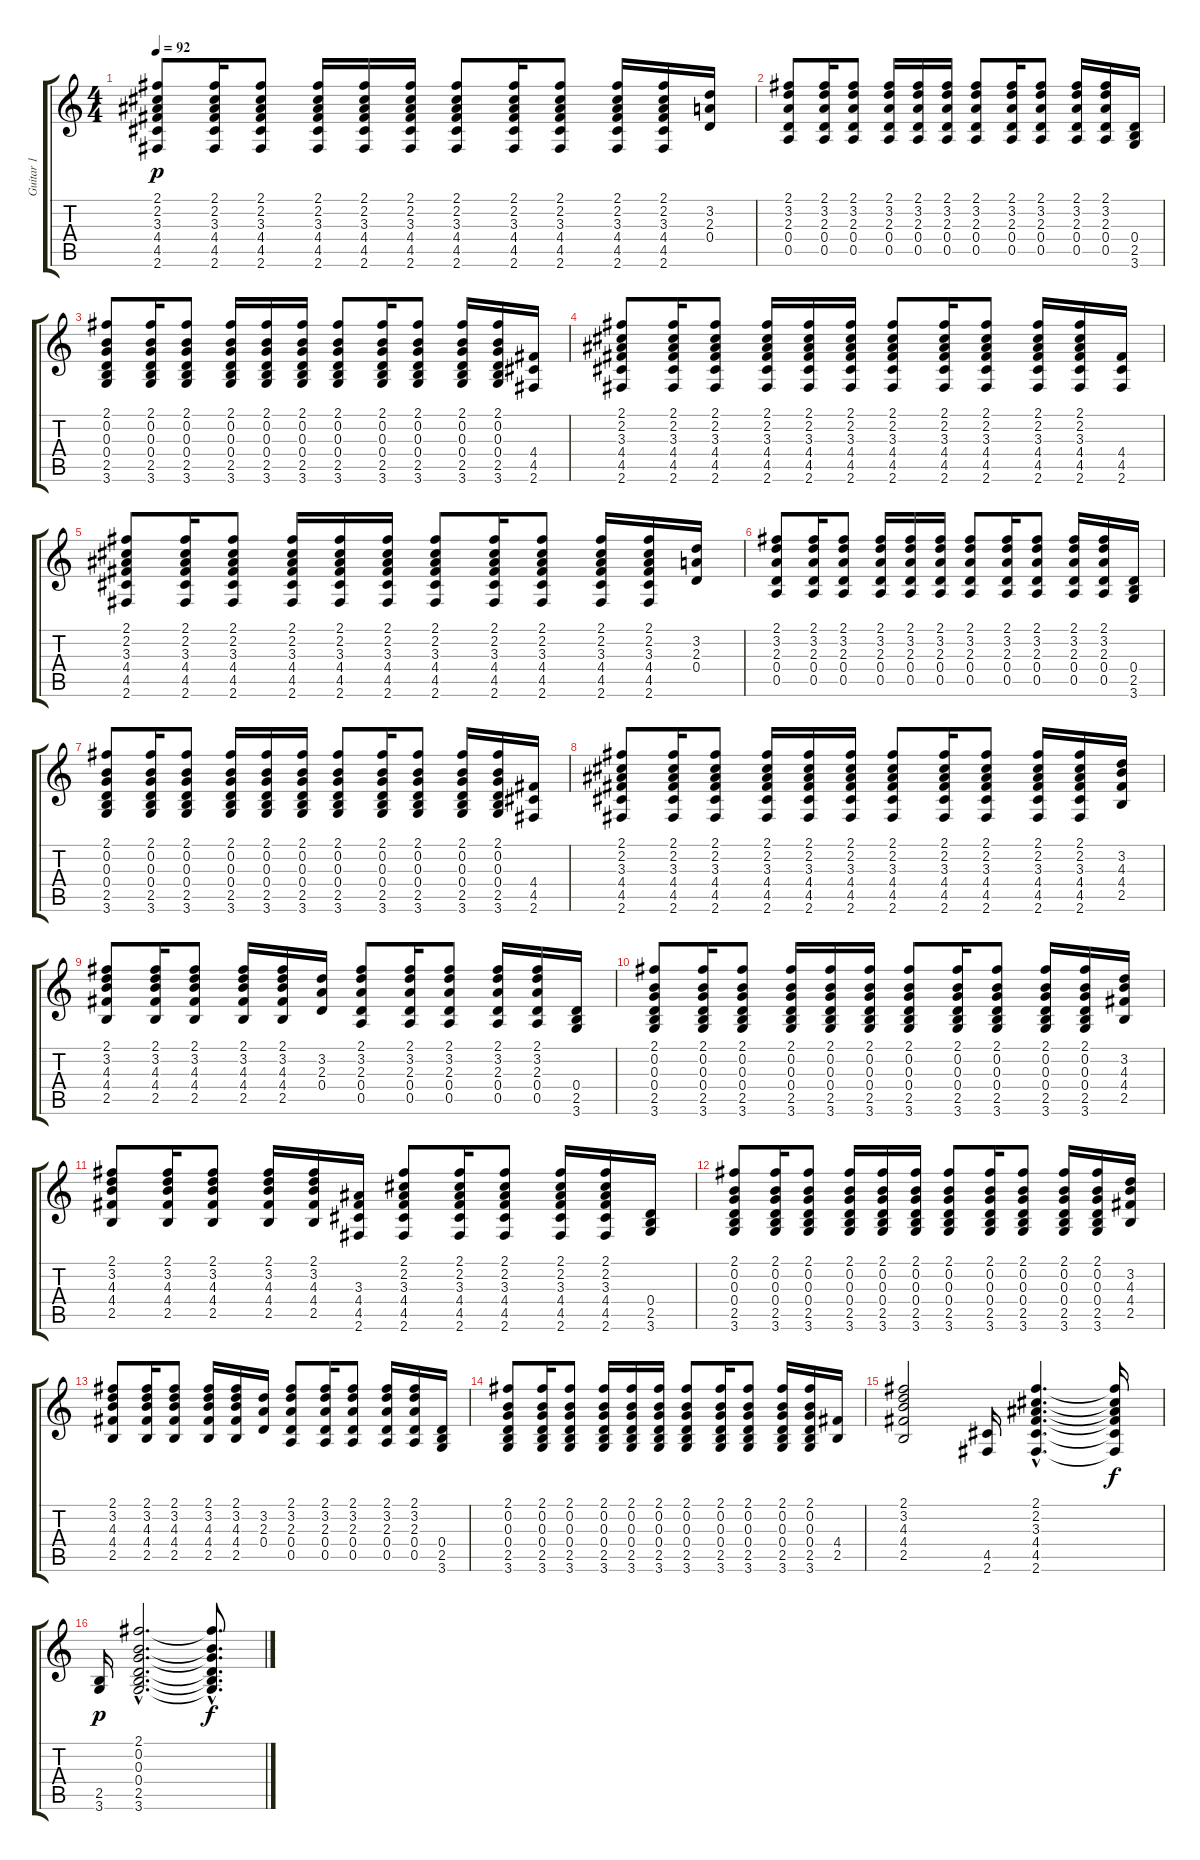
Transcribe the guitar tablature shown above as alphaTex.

\track ("Guitar 1" "Guitar 1") {instrument acousticguitarsteel}
\staff {score tabs}
\tuning (E4 B3 G3 D3 A2 E2) {hide}
\ts (4 4)
\tempo 92
\clef g2
\ks c
(2.1 2.2 3.3 4.4 4.5 2.6).8{dy p} (2.1 2.2 3.3 4.4 4.5 2.6).16 (2.1 2.2 3.3 4.4 4.5 2.6).8 (2.1 2.2 3.3 4.4 4.5 2.6).16 (2.1 2.2 3.3 4.4 4.5 2.6).16 (2.1 2.2 3.3 4.4 4.5 2.6).16 (2.1 2.2 3.3 4.4 4.5 2.6).8 (2.1 2.2 3.3 4.4 4.5 2.6).16 (2.1 2.2 3.3 4.4 4.5 2.6).8 (2.1 2.2 3.3 4.4 4.5 2.6).16 (2.1 2.2 3.3 4.4 4.5 2.6).16 (3.2 2.3 0.4).16 |
(2.1 3.2 2.3 0.4 0.5).8 (2.1 3.2 2.3 0.4 0.5).16 (2.1 3.2 2.3 0.4 0.5).8 (2.1 3.2 2.3 0.4 0.5).16 (2.1 3.2 2.3 0.4 0.5).16 (2.1 3.2 2.3 0.4 0.5).16 (2.1 3.2 2.3 0.4 0.5).8 (2.1 3.2 2.3 0.4 0.5).16 (2.1 3.2 2.3 0.4 0.5).8 (2.1 3.2 2.3 0.4 0.5).16 (2.1 3.2 2.3 0.4 0.5).16 (0.4 2.5 3.6).16 |
(2.1 0.2 0.3 0.4 2.5 3.6).8 (2.1 0.2 0.3 0.4 2.5 3.6).16 (2.1 0.2 0.3 0.4 2.5 3.6).8 (2.1 0.2 0.3 0.4 2.5 3.6).16 (2.1 0.2 0.3 0.4 2.5 3.6).16 (2.1 0.2 0.3 0.4 2.5 3.6).16 (2.1 0.2 0.3 0.4 2.5 3.6).8 (2.1 0.2 0.3 0.4 2.5 3.6).16 (2.1 0.2 0.3 0.4 2.5 3.6).8 (2.1 0.2 0.3 0.4 2.5 3.6).16 (2.1 0.2 0.3 0.4 2.5 3.6).16 (4.4 4.5 2.6).16 |
(2.1 2.2 3.3 4.4 4.5 2.6).8 (2.1 2.2 3.3 4.4 4.5 2.6).16 (2.1 2.2 3.3 4.4 4.5 2.6).8 (2.1 2.2 3.3 4.4 4.5 2.6).16 (2.1 2.2 3.3 4.4 4.5 2.6).16 (2.1 2.2 3.3 4.4 4.5 2.6).16 (2.1 2.2 3.3 4.4 4.5 2.6).8 (2.1 2.2 3.3 4.4 4.5 2.6).16 (2.1 2.2 3.3 4.4 4.5 2.6).8 (2.1 2.2 3.3 4.4 4.5 2.6).16 (2.1 2.2 3.3 4.4 4.5 2.6).16 (4.4 4.5 2.6).16 |
(2.1 2.2 3.3 4.4 4.5 2.6).8 (2.1 2.2 3.3 4.4 4.5 2.6).16 (2.1 2.2 3.3 4.4 4.5 2.6).8 (2.1 2.2 3.3 4.4 4.5 2.6).16 (2.1 2.2 3.3 4.4 4.5 2.6).16 (2.1 2.2 3.3 4.4 4.5 2.6).16 (2.1 2.2 3.3 4.4 4.5 2.6).8 (2.1 2.2 3.3 4.4 4.5 2.6).16 (2.1 2.2 3.3 4.4 4.5 2.6).8 (2.1 2.2 3.3 4.4 4.5 2.6).16 (2.1 2.2 3.3 4.4 4.5 2.6).16 (3.2 2.3 0.4).16 |
(2.1 3.2 2.3 0.4 0.5).8 (2.1 3.2 2.3 0.4 0.5).16 (2.1 3.2 2.3 0.4 0.5).8 (2.1 3.2 2.3 0.4 0.5).16 (2.1 3.2 2.3 0.4 0.5).16 (2.1 3.2 2.3 0.4 0.5).16 (2.1 3.2 2.3 0.4 0.5).8 (2.1 3.2 2.3 0.4 0.5).16 (2.1 3.2 2.3 0.4 0.5).8 (2.1 3.2 2.3 0.4 0.5).16 (2.1 3.2 2.3 0.4 0.5).16 (0.4 2.5 3.6).16 |
(2.1 0.2 0.3 0.4 2.5 3.6).8 (2.1 0.2 0.3 0.4 2.5 3.6).16 (2.1 0.2 0.3 0.4 2.5 3.6).8 (2.1 0.2 0.3 0.4 2.5 3.6).16 (2.1 0.2 0.3 0.4 2.5 3.6).16 (2.1 0.2 0.3 0.4 2.5 3.6).16 (2.1 0.2 0.3 0.4 2.5 3.6).8 (2.1 0.2 0.3 0.4 2.5 3.6).16 (2.1 0.2 0.3 0.4 2.5 3.6).8 (2.1 0.2 0.3 0.4 2.5 3.6).16 (2.1 0.2 0.3 0.4 2.5 3.6).16 (4.4 4.5 2.6).16 |
(2.1 2.2 3.3 4.4 4.5 2.6).8 (2.1 2.2 3.3 4.4 4.5 2.6).16 (2.1 2.2 3.3 4.4 4.5 2.6).8 (2.1 2.2 3.3 4.4 4.5 2.6).16 (2.1 2.2 3.3 4.4 4.5 2.6).16 (2.1 2.2 3.3 4.4 4.5 2.6).16 (2.1 2.2 3.3 4.4 4.5 2.6).8 (2.1 2.2 3.3 4.4 4.5 2.6).16 (2.1 2.2 3.3 4.4 4.5 2.6).8 (2.1 2.2 3.3 4.4 4.5 2.6).16 (2.1 2.2 3.3 4.4 4.5 2.6).16 (3.2 4.3 4.4 2.5).16 |
(2.1 3.2 4.3 4.4 2.5).8 (2.1 3.2 4.3 4.4 2.5).16 (2.1 3.2 4.3 4.4 2.5).8 (2.1 3.2 4.3 4.4 2.5).16 (2.1 3.2 4.3 4.4 2.5).16 (3.2 2.3 0.4).16 (2.1 3.2 2.3 0.4 0.5).8 (2.1 3.2 2.3 0.4 0.5).16 (2.1 3.2 2.3 0.4 0.5).8 (2.1 3.2 2.3 0.4 0.5).16 (2.1 3.2 2.3 0.4 0.5).16 (0.4 2.5 3.6).16 |
(2.1 0.2 0.3 0.4 2.5 3.6).8 (2.1 0.2 0.3 0.4 2.5 3.6).16 (2.1 0.2 0.3 0.4 2.5 3.6).8 (2.1 0.2 0.3 0.4 2.5 3.6).16 (2.1 0.2 0.3 0.4 2.5 3.6).16 (2.1 0.2 0.3 0.4 2.5 3.6).16 (2.1 0.2 0.3 0.4 2.5 3.6).8 (2.1 0.2 0.3 0.4 2.5 3.6).16 (2.1 0.2 0.3 0.4 2.5 3.6).8 (2.1 0.2 0.3 0.4 2.5 3.6).16 (2.1 0.2 0.3 0.4 2.5 3.6).16 (3.2 4.3 4.4 2.5).16 |
(2.1 3.2 4.3 4.4 2.5).8 (2.1 3.2 4.3 4.4 2.5).16 (2.1 3.2 4.3 4.4 2.5).8 (2.1 3.2 4.3 4.4 2.5).16 (2.1 3.2 4.3 4.4 2.5).16 (3.3 4.4 4.5 2.6).16 (2.1 2.2 3.3 4.4 4.5 2.6).8 (2.1 2.2 3.3 4.4 4.5 2.6).16 (2.1 2.2 3.3 4.4 4.5 2.6).8 (2.1 2.2 3.3 4.4 4.5 2.6).16 (2.1 2.2 3.3 4.4 4.5 2.6).16 (0.4 2.5 3.6).16 |
(2.1 0.2 0.3 0.4 2.5 3.6).8 (2.1 0.2 0.3 0.4 2.5 3.6).16 (2.1 0.2 0.3 0.4 2.5 3.6).8 (2.1 0.2 0.3 0.4 2.5 3.6).16 (2.1 0.2 0.3 0.4 2.5 3.6).16 (2.1 0.2 0.3 0.4 2.5 3.6).16 (2.1 0.2 0.3 0.4 2.5 3.6).8 (2.1 0.2 0.3 0.4 2.5 3.6).16 (2.1 0.2 0.3 0.4 2.5 3.6).8 (2.1 0.2 0.3 0.4 2.5 3.6).16 (2.1 0.2 0.3 0.4 2.5 3.6).16 (3.2 4.3 4.4 2.5).16 |
(2.1 3.2 4.3 4.4 2.5).8 (2.1 3.2 4.3 4.4 2.5).16 (2.1 3.2 4.3 4.4 2.5).8 (2.1 3.2 4.3 4.4 2.5).16 (2.1 3.2 4.3 4.4 2.5).16 (3.2 2.3 0.4).16 (2.1 3.2 2.3 0.4 0.5).8 (2.1 3.2 2.3 0.4 0.5).16 (2.1 3.2 2.3 0.4 0.5).8 (2.1 3.2 2.3 0.4 0.5).16 (2.1 3.2 2.3 0.4 0.5).16 (0.4 2.5 3.6).16 |
(2.1 0.2 0.3 0.4 2.5 3.6).8 (2.1 0.2 0.3 0.4 2.5 3.6).16 (2.1 0.2 0.3 0.4 2.5 3.6).8 (2.1 0.2 0.3 0.4 2.5 3.6).16 (2.1 0.2 0.3 0.4 2.5 3.6).16 (2.1 0.2 0.3 0.4 2.5 3.6).16 (2.1 0.2 0.3 0.4 2.5 3.6).8 (2.1 0.2 0.3 0.4 2.5 3.6).16 (2.1 0.2 0.3 0.4 2.5 3.6).8 (2.1 0.2 0.3 0.4 2.5 3.6).16 (2.1 0.2 0.3 0.4 2.5 3.6).16 (4.4 2.5).16 |
(2.1 3.2 4.3 4.4 2.5).2 (4.5 2.6).16 (2.1{hac} 2.2{hac} 3.3{hac} 4.4{hac} 4.5{hac} 2.6{hac}).4{d} (2.1{t} 2.2{t} 3.3{t} 4.4{t} 4.5{t} 2.6{t}).16{dy f} |
(2.5 3.6).16{dy p} (2.1{hac} 0.2{hac} 0.3{hac} 0.4{hac} 2.5{hac} 3.6{hac}).2{d} (2.1{hac t} 0.2{hac t} 0.3{hac t} 0.4{hac t} 2.5{hac t} 3.6{hac t}).8{d dy f}
